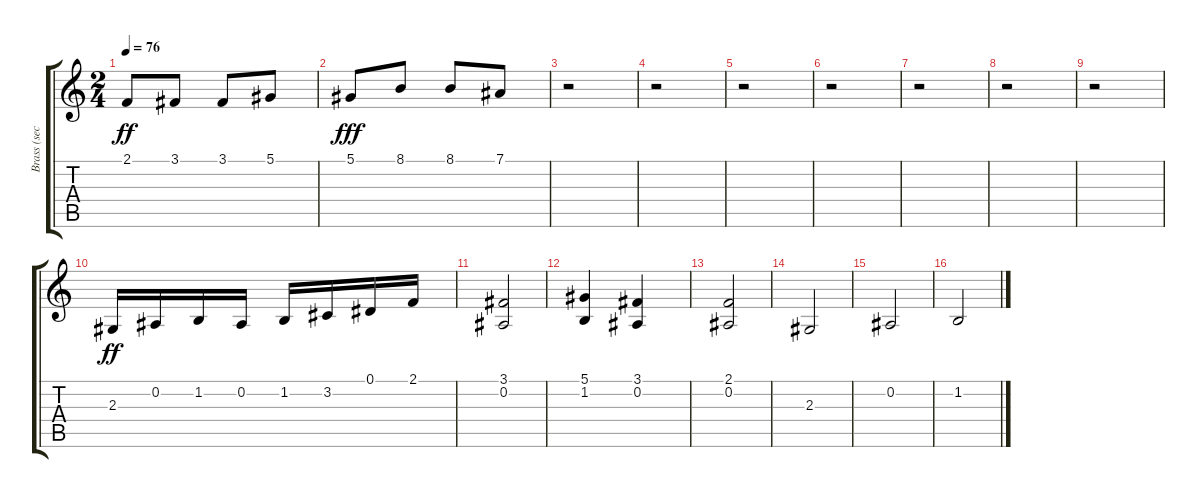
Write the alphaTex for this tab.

\track ("Brass (section)" "Brass (sec") {instrument brasssection}
\staff {score tabs}
\tuning (Eb4 Bb3 Gb3 Db3 Ab2 Eb2) {hide}
\ts (2 4)
\tempo 76
\clef g2
\ks c
2.1.8{dy ff} 3.1.8 3.1.8 5.1.8 |
5.1.8{dy fff} 8.1.8 8.1.8 7.1.8 |
r.2 |
r.2 |
r.2 |
r.2 |
r.2 |
r.2 |
r.2 |
2.3.16{dy ff} 0.2.16 1.2.16 0.2.16 1.2.16 3.2.16 0.1.16 2.1.16 |
(3.1 0.2).2 |
(5.1 1.2).4 (3.1 0.2).4 |
(2.1 0.2).2 |
2.3.2 |
0.2.2 |
1.2.2
